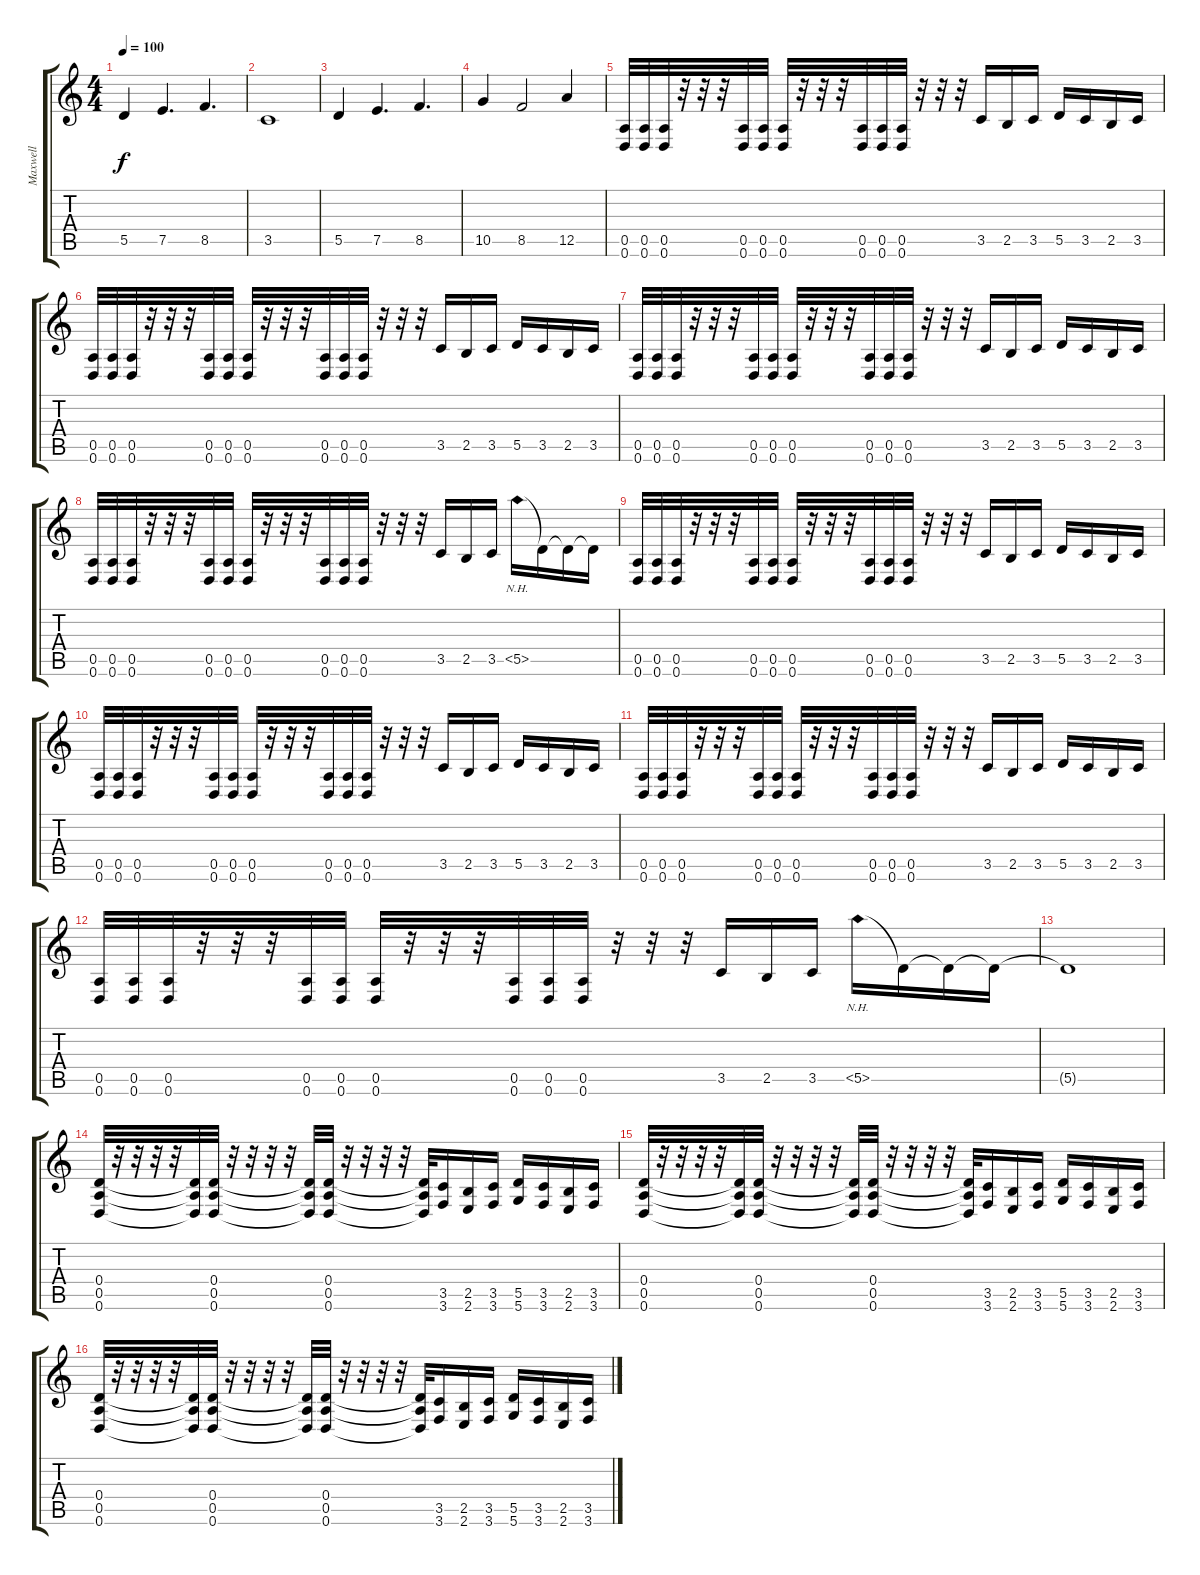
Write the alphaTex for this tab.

\track ("Maxwell" "Maxwell") {instrument distortionguitar}
\staff {score tabs}
\tuning (E4 B3 G3 D3 A2 D2) {hide}
\ts (4 4)
\tempo 100
\clef g2
\ks c
5.5.4{dy f} 7.5.4{d} 8.5.4{d} |
3.5.1 |
5.5.4 7.5.4{d} 8.5.4{d} |
10.5.4 8.5.2 12.5.4 |
(0.5 0.6).32 (0.5 0.6).32 (0.5 0.6).32 r.32 r.32 r.32 (0.5 0.6).32 (0.5 0.6).32 (0.5 0.6).32 r.32 r.32 r.32 (0.5 0.6).32 (0.5 0.6).32 (0.5 0.6).32 r.32 r.32 r.32 3.5.16 2.5.16 3.5.16 5.5.16 3.5.16 2.5.16 3.5.16 |
(0.5 0.6).32 (0.5 0.6).32 (0.5 0.6).32 r.32 r.32 r.32 (0.5 0.6).32 (0.5 0.6).32 (0.5 0.6).32 r.32 r.32 r.32 (0.5 0.6).32 (0.5 0.6).32 (0.5 0.6).32 r.32 r.32 r.32 3.5.16 2.5.16 3.5.16 5.5.16 3.5.16 2.5.16 3.5.16 |
(0.5 0.6).32 (0.5 0.6).32 (0.5 0.6).32 r.32 r.32 r.32 (0.5 0.6).32 (0.5 0.6).32 (0.5 0.6).32 r.32 r.32 r.32 (0.5 0.6).32 (0.5 0.6).32 (0.5 0.6).32 r.32 r.32 r.32 3.5.16 2.5.16 3.5.16 5.5.16 3.5.16 2.5.16 3.5.16 |
(0.5 0.6).32 (0.5 0.6).32 (0.5 0.6).32 r.32 r.32 r.32 (0.5 0.6).32 (0.5 0.6).32 (0.5 0.6).32 r.32 r.32 r.32 (0.5 0.6).32 (0.5 0.6).32 (0.5 0.6).32 r.32 r.32 r.32 3.5.16 2.5.16 3.5.16 5.5{nh}.16 5.5{t}.16 5.5{t}.16 5.5{t}.16 |
(0.5 0.6).32 (0.5 0.6).32 (0.5 0.6).32 r.32 r.32 r.32 (0.5 0.6).32 (0.5 0.6).32 (0.5 0.6).32 r.32 r.32 r.32 (0.5 0.6).32 (0.5 0.6).32 (0.5 0.6).32 r.32 r.32 r.32 3.5.16 2.5.16 3.5.16 5.5.16 3.5.16 2.5.16 3.5.16 |
(0.5 0.6).32 (0.5 0.6).32 (0.5 0.6).32 r.32 r.32 r.32 (0.5 0.6).32 (0.5 0.6).32 (0.5 0.6).32 r.32 r.32 r.32 (0.5 0.6).32 (0.5 0.6).32 (0.5 0.6).32 r.32 r.32 r.32 3.5.16 2.5.16 3.5.16 5.5.16 3.5.16 2.5.16 3.5.16 |
(0.5 0.6).32 (0.5 0.6).32 (0.5 0.6).32 r.32 r.32 r.32 (0.5 0.6).32 (0.5 0.6).32 (0.5 0.6).32 r.32 r.32 r.32 (0.5 0.6).32 (0.5 0.6).32 (0.5 0.6).32 r.32 r.32 r.32 3.5.16 2.5.16 3.5.16 5.5.16 3.5.16 2.5.16 3.5.16 |
(0.5 0.6).32 (0.5 0.6).32 (0.5 0.6).32 r.32 r.32 r.32 (0.5 0.6).32 (0.5 0.6).32 (0.5 0.6).32 r.32 r.32 r.32 (0.5 0.6).32 (0.5 0.6).32 (0.5 0.6).32 r.32 r.32 r.32 3.5.16 2.5.16 3.5.16 5.5{nh}.16 5.5{t}.16 5.5{t}.16 5.5{t}.16 |
5.5{t}.1 |
(0.4 0.5 0.6).32 r.32 r.32 r.32 r.32 (0.4{t} 0.5{t} 0.6{t}).32 (0.4 0.5 0.6).32 r.32 r.32 r.32 r.32 (0.4{t} 0.5{t} 0.6{t}).32 (0.4 0.5 0.6).32 r.32 r.32 r.32 r.32 (0.4{t} 0.5{t} 0.6{t}).32 (3.5 3.6).16 (2.5 2.6).16 (3.5 3.6).16 (5.5 5.6).16 (3.5 3.6).16 (2.5 2.6).16 (3.5 3.6).16 |
(0.4 0.5 0.6).32 r.32 r.32 r.32 r.32 (0.4{t} 0.5{t} 0.6{t}).32 (0.4 0.5 0.6).32 r.32 r.32 r.32 r.32 (0.4{t} 0.5{t} 0.6{t}).32 (0.4 0.5 0.6).32 r.32 r.32 r.32 r.32 (0.4{t} 0.5{t} 0.6{t}).32 (3.5 3.6).16 (2.5 2.6).16 (3.5 3.6).16 (5.5 5.6).16 (3.5 3.6).16 (2.5 2.6).16 (3.5 3.6).16 |
(0.4 0.5 0.6).32 r.32 r.32 r.32 r.32 (0.4{t} 0.5{t} 0.6{t}).32 (0.4 0.5 0.6).32 r.32 r.32 r.32 r.32 (0.4{t} 0.5{t} 0.6{t}).32 (0.4 0.5 0.6).32 r.32 r.32 r.32 r.32 (0.4{t} 0.5{t} 0.6{t}).32 (3.5 3.6).16 (2.5 2.6).16 (3.5 3.6).16 (5.5 5.6).16 (3.5 3.6).16 (2.5 2.6).16 (3.5 3.6).16
